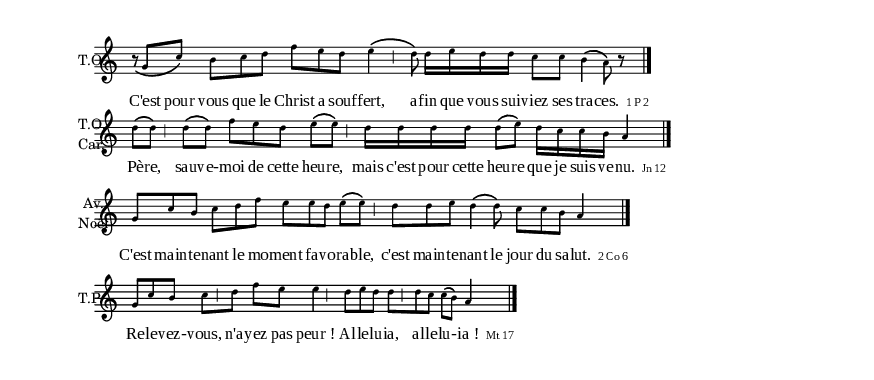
\version "2.14.0"
\include "definitions.ly"

%\markup {  \hspace #-10 \fill-line { "Psalm 68" "Mode 7" \null \null } }
\noPageBreak

\relative a' { 
	\new Staff {
		\cadenzaOn
		\set Staff.instrumentName = \markup{ \center-column {T.O.} }

		\times 2/3 { r8_\( g[ c\)] } \times 2/3 { b[ c  d] } 
		
		\times 2/3 { f[ e  d] } \times 2/3 { e4\(\pespace  \cesure \pespace d8\) } d16[ e d d] c8[ c]
		\stemDown
		\times 2/3 { b4\( a8\) } r

		
		
		\endBar
	}

	\addlyrics {
		C'est pour vous que le Christ a souf -- fert, a -- fin que vous sui -- viez ses tra -- ces.
		\markup { \citation #"1 P 2" } }
	
	
}
\relative a' { 
	\new Staff {
		\cadenzaOn
		\set Staff.instrumentName = \markup{ \center-column {T.O. Car.} }
		
		d8[\( d\)] \cesure \pespace d[\( d\)] \times 2/3 { f[ e  d] } e[\( e\)]
		\cesure \pespace d16[ d d d] d8[\( e\)] d16[ c c b] a4
		
		
		
		\endBar
	}

	\addlyrics {
		Pè -- re, sau -- ve- -- moi de cette heu -- re, mais c'est pour cette heu -- re que je suis ve -- nu.
		\markup { \citation #"Jn 12" } }
	
	
}

\relative a' { 
	\new Staff {
		\cadenzaOn
		\set Staff.instrumentName = \markup{ \center-column {Av. Noël} }
		
		\times 2/3 {g8[ c b]} \times 2/3 { c[ d  f] } \times 2/3 { e[ e  d] } e[\( e]\) \cesure \pespace \times 2/3 { d[ d e] } \times 2/3 {d4\(  d8\) } \times 2/3 { c[ c  b] } a4

		
		
		\endBar
	}

	\addlyrics {
		C'est main -- te -- nant le mo -- ment fa -- vo -- ra -- ble, c'est main -- te -- nant le jour du sa -- lut.
		\markup { \citation #"2 Co 6" } }
	
	
}

\relative a' { 
	\new Staff {
		\cadenzaOn
		\set Staff.instrumentName = \markup{ \center-column { T.P. } }
		
		\times 2/3 {g8[ c b]} c[ \cesure\pespace  d] f[ e] e4
		\cesure \pespace \times 2/3 {d8[ e d]} \times 2/3 { d[ \cesure  \pespace d c] } c[\( b\)] a4
		
		
		
		\endBar
	}

	\addlyrics {
		Re -- le -- vez- -- vous, n'a -- yez pas "peur !" Al -- le -- lu -- ia, al -- le -- lu -- - -- "ia !"
		\markup { \citation #"Mt 17" } }
	
	
}
